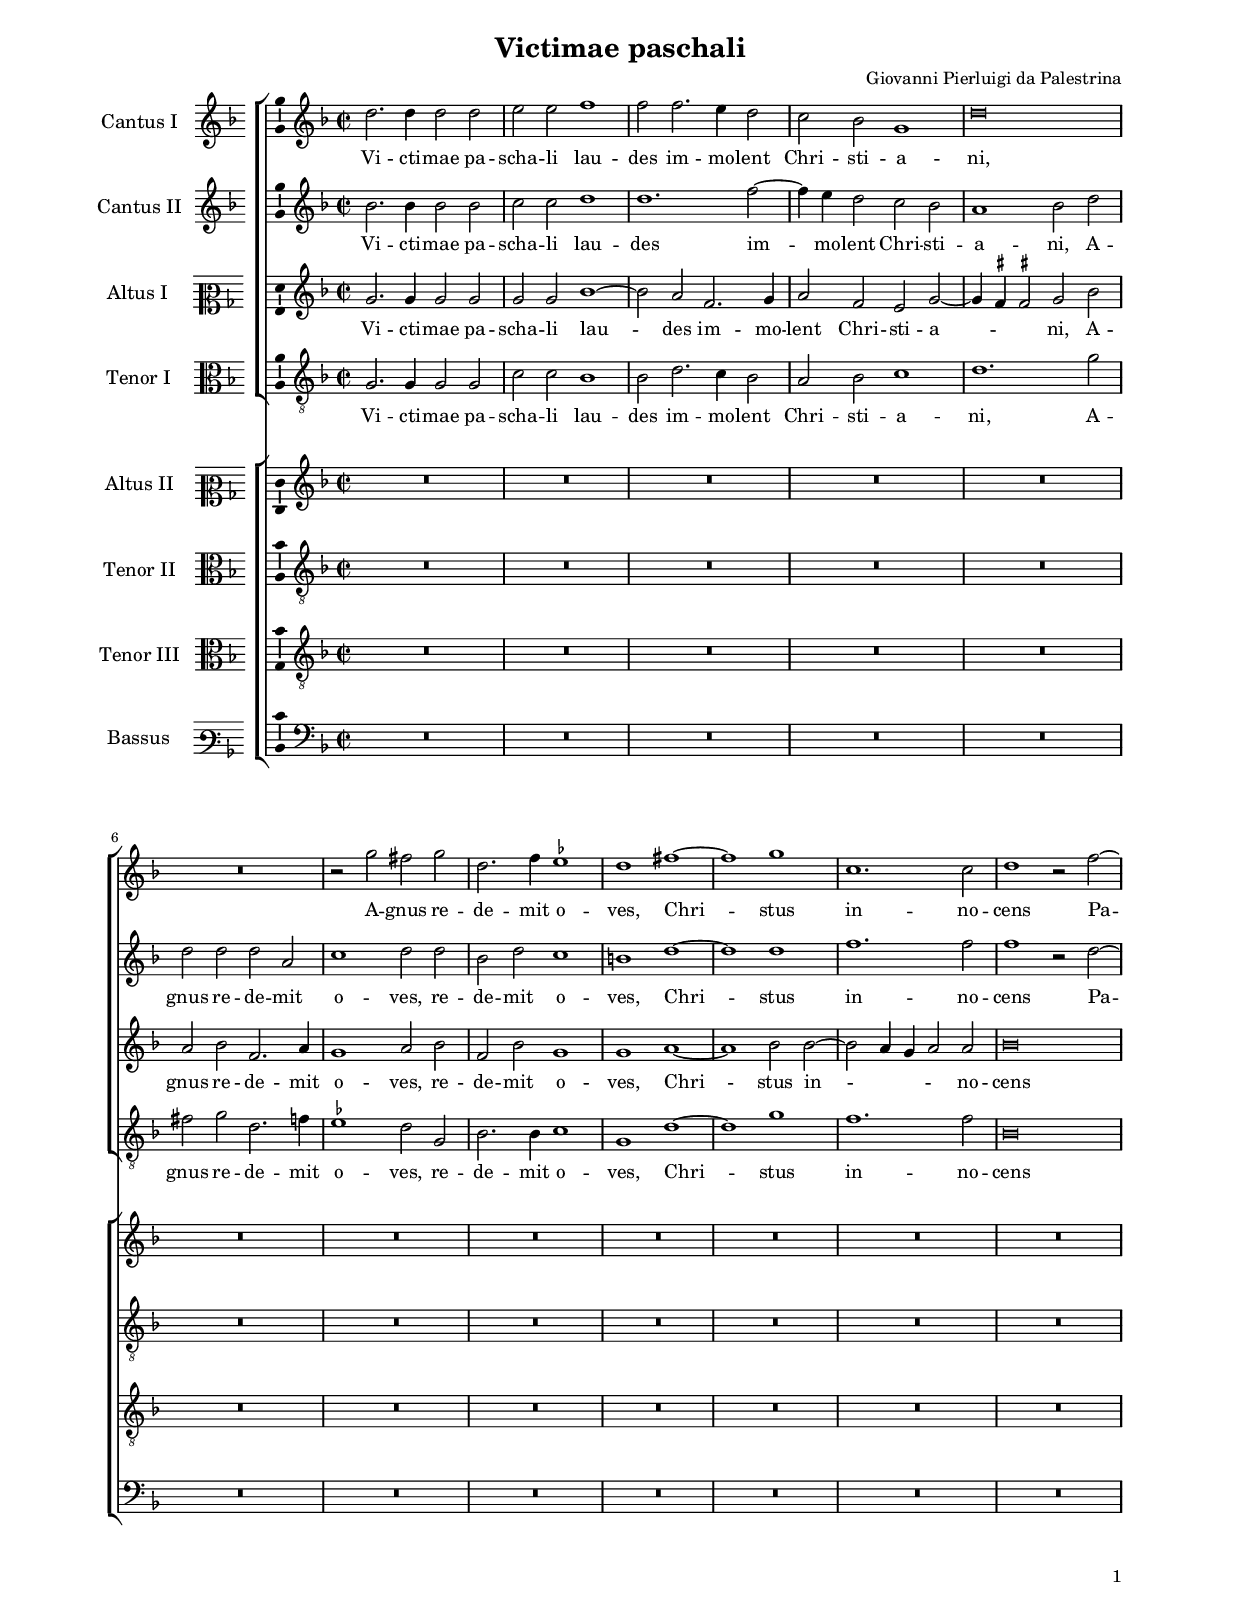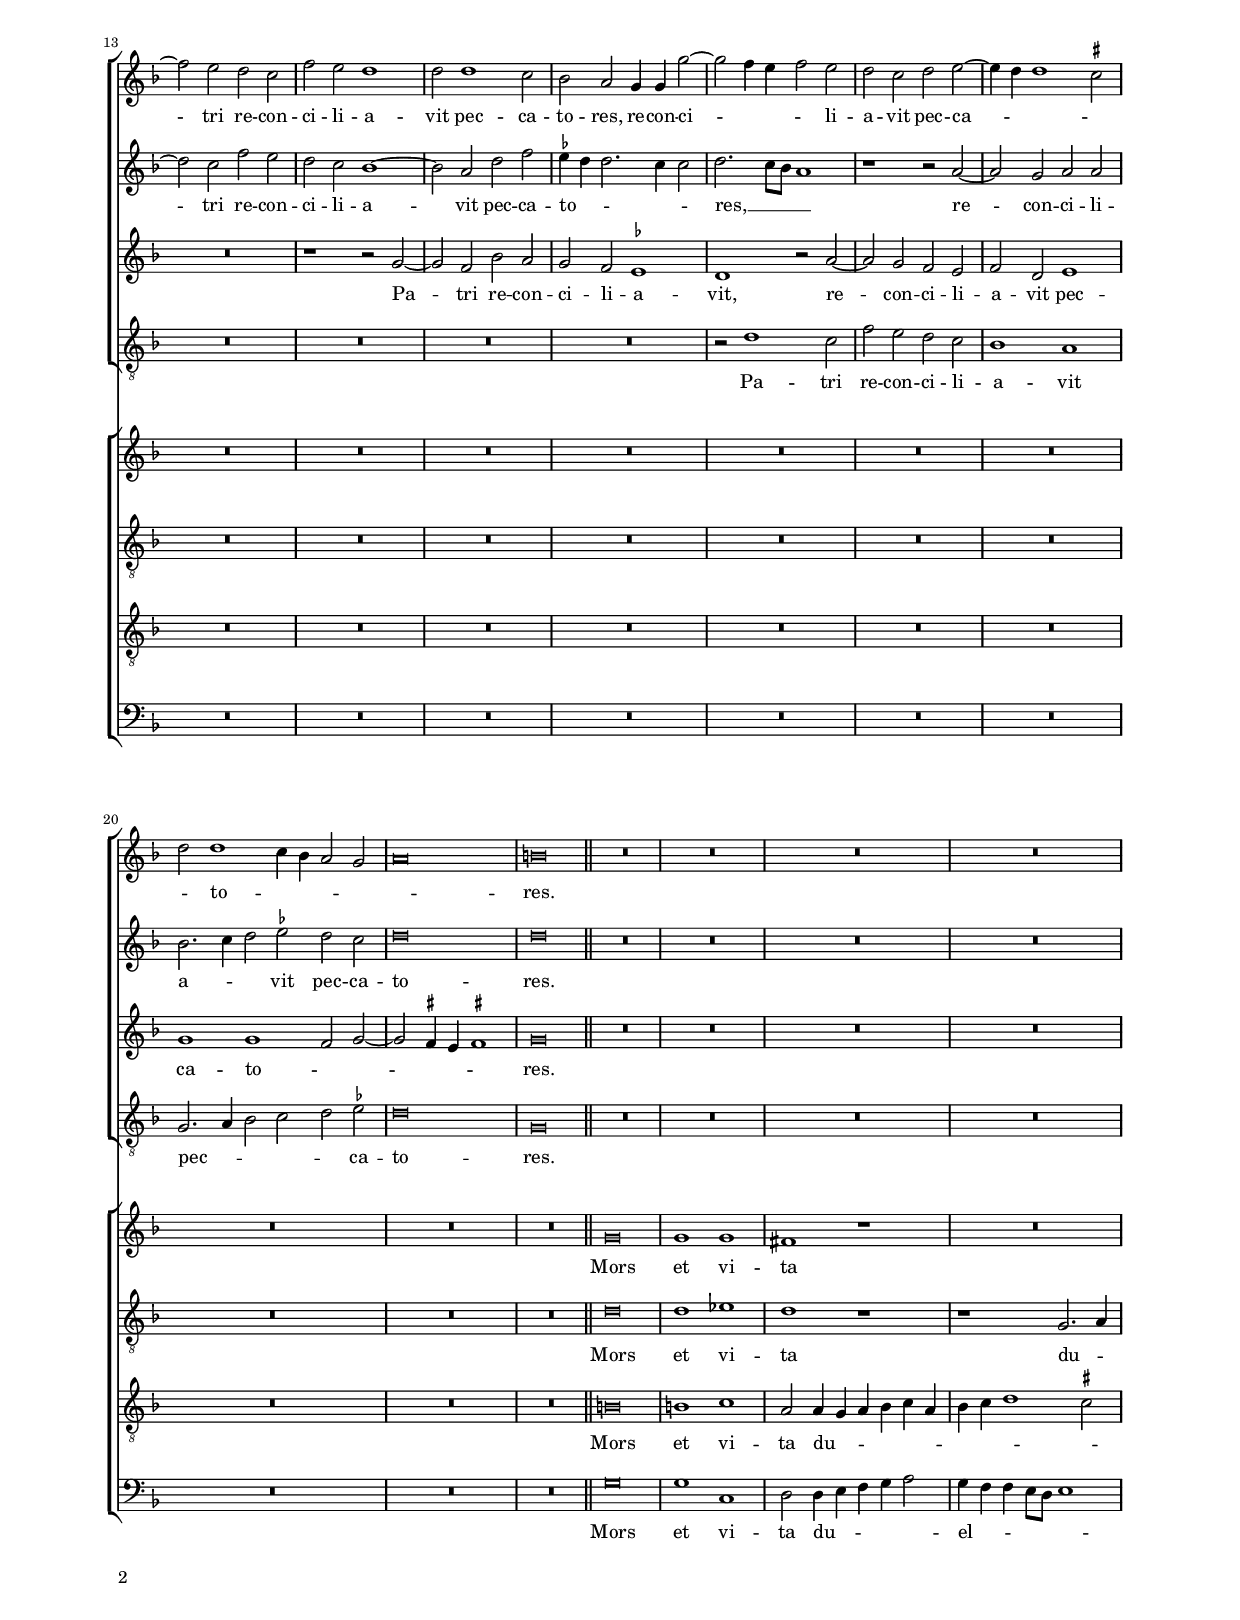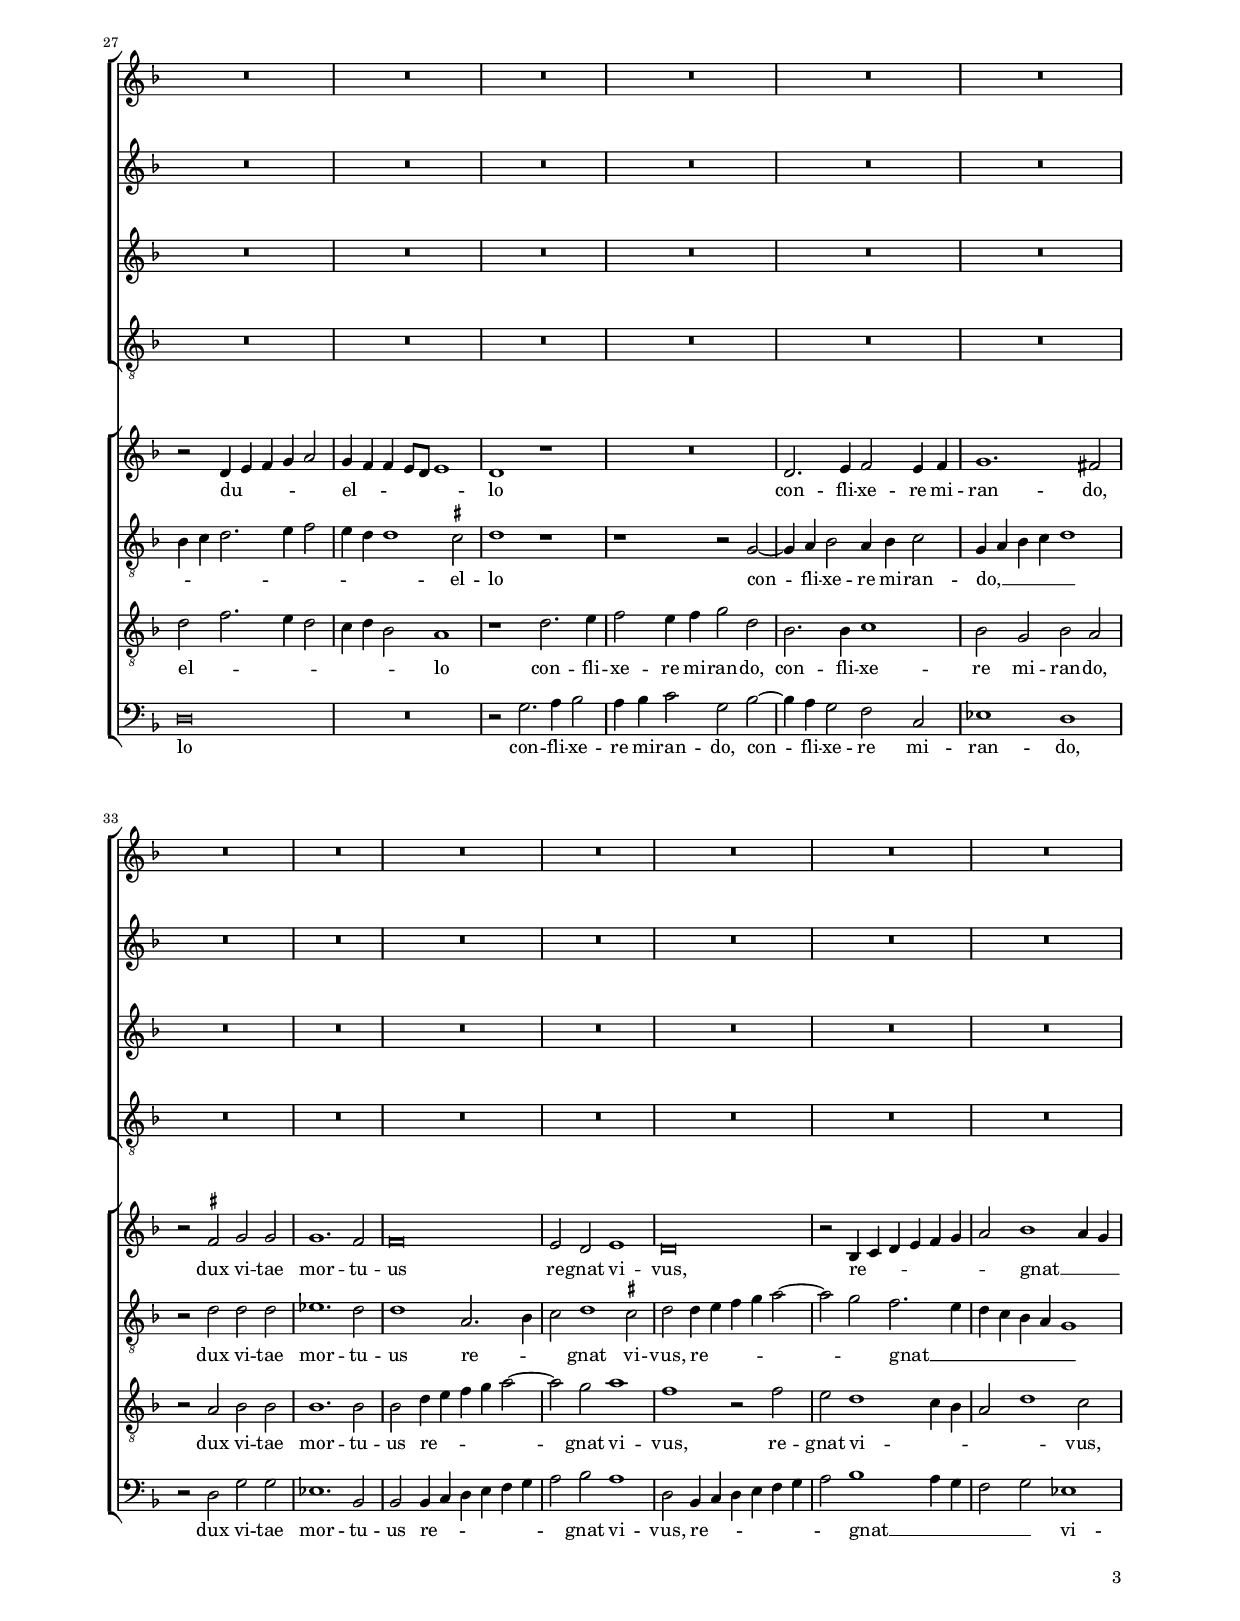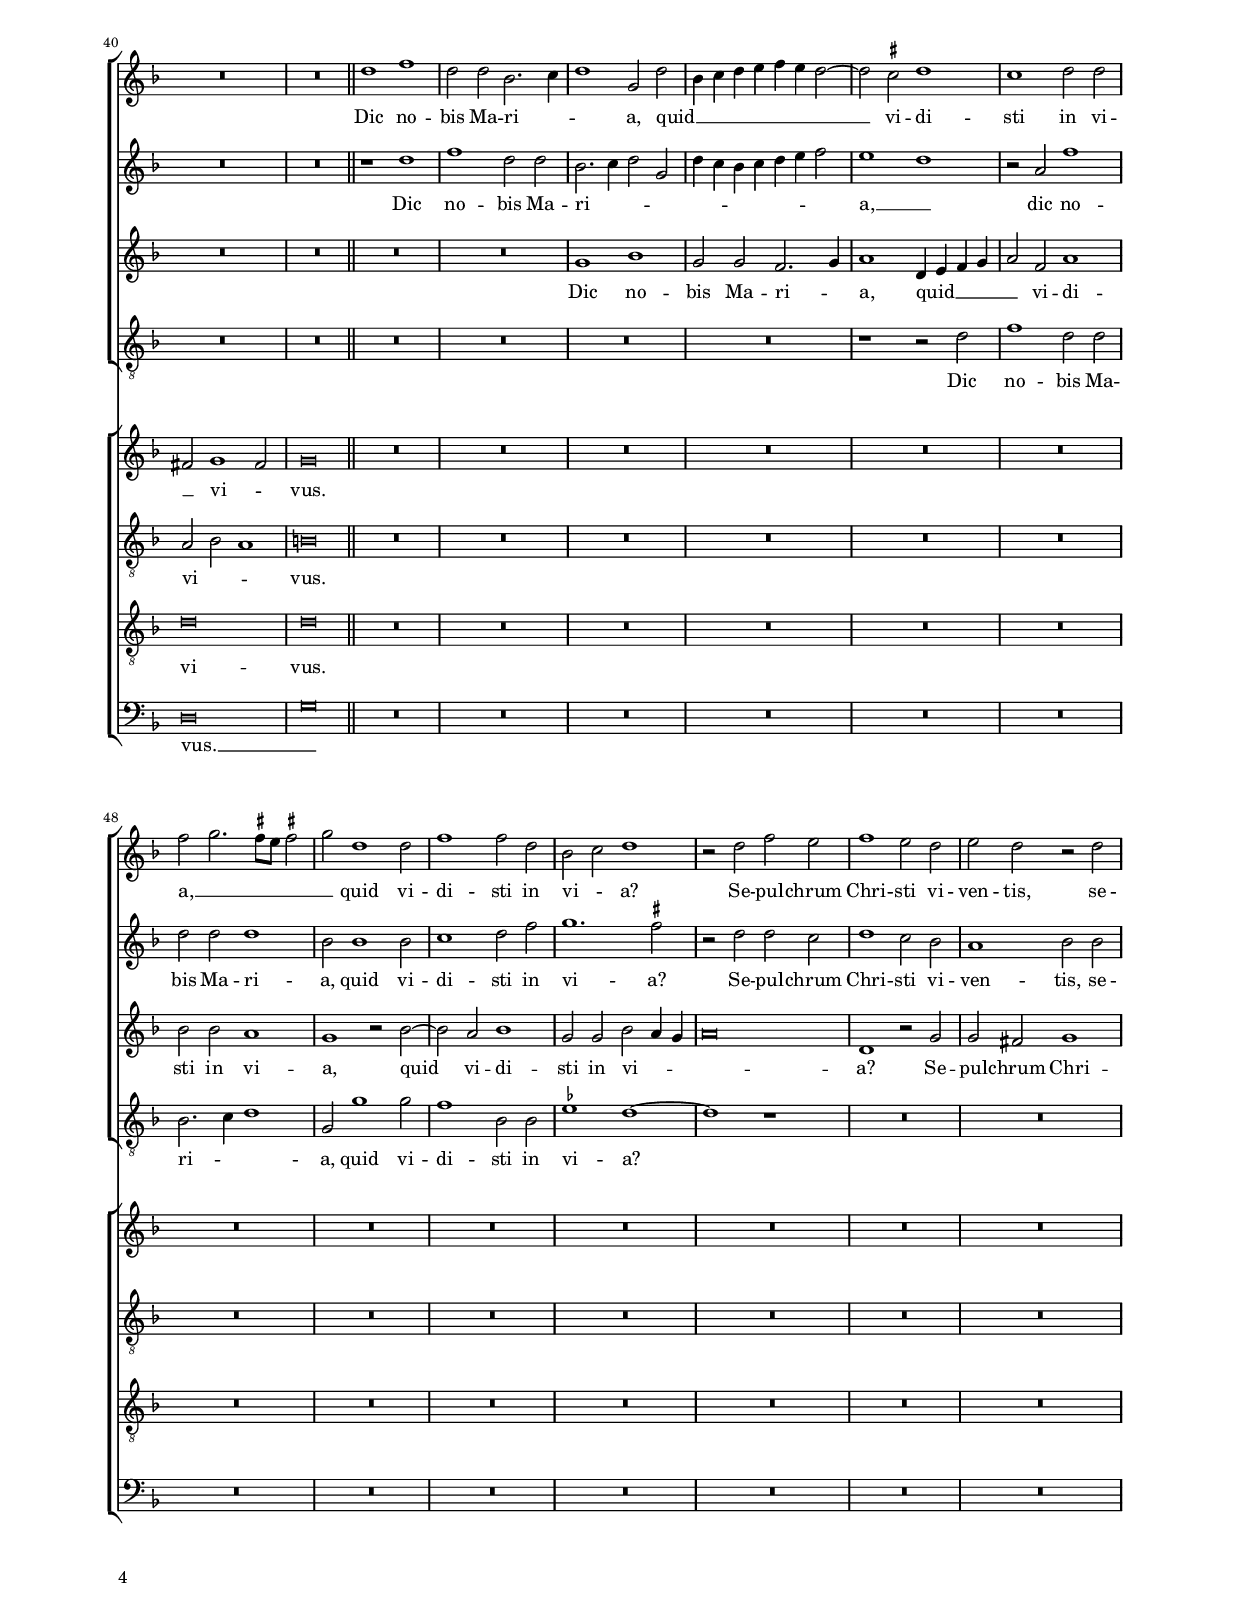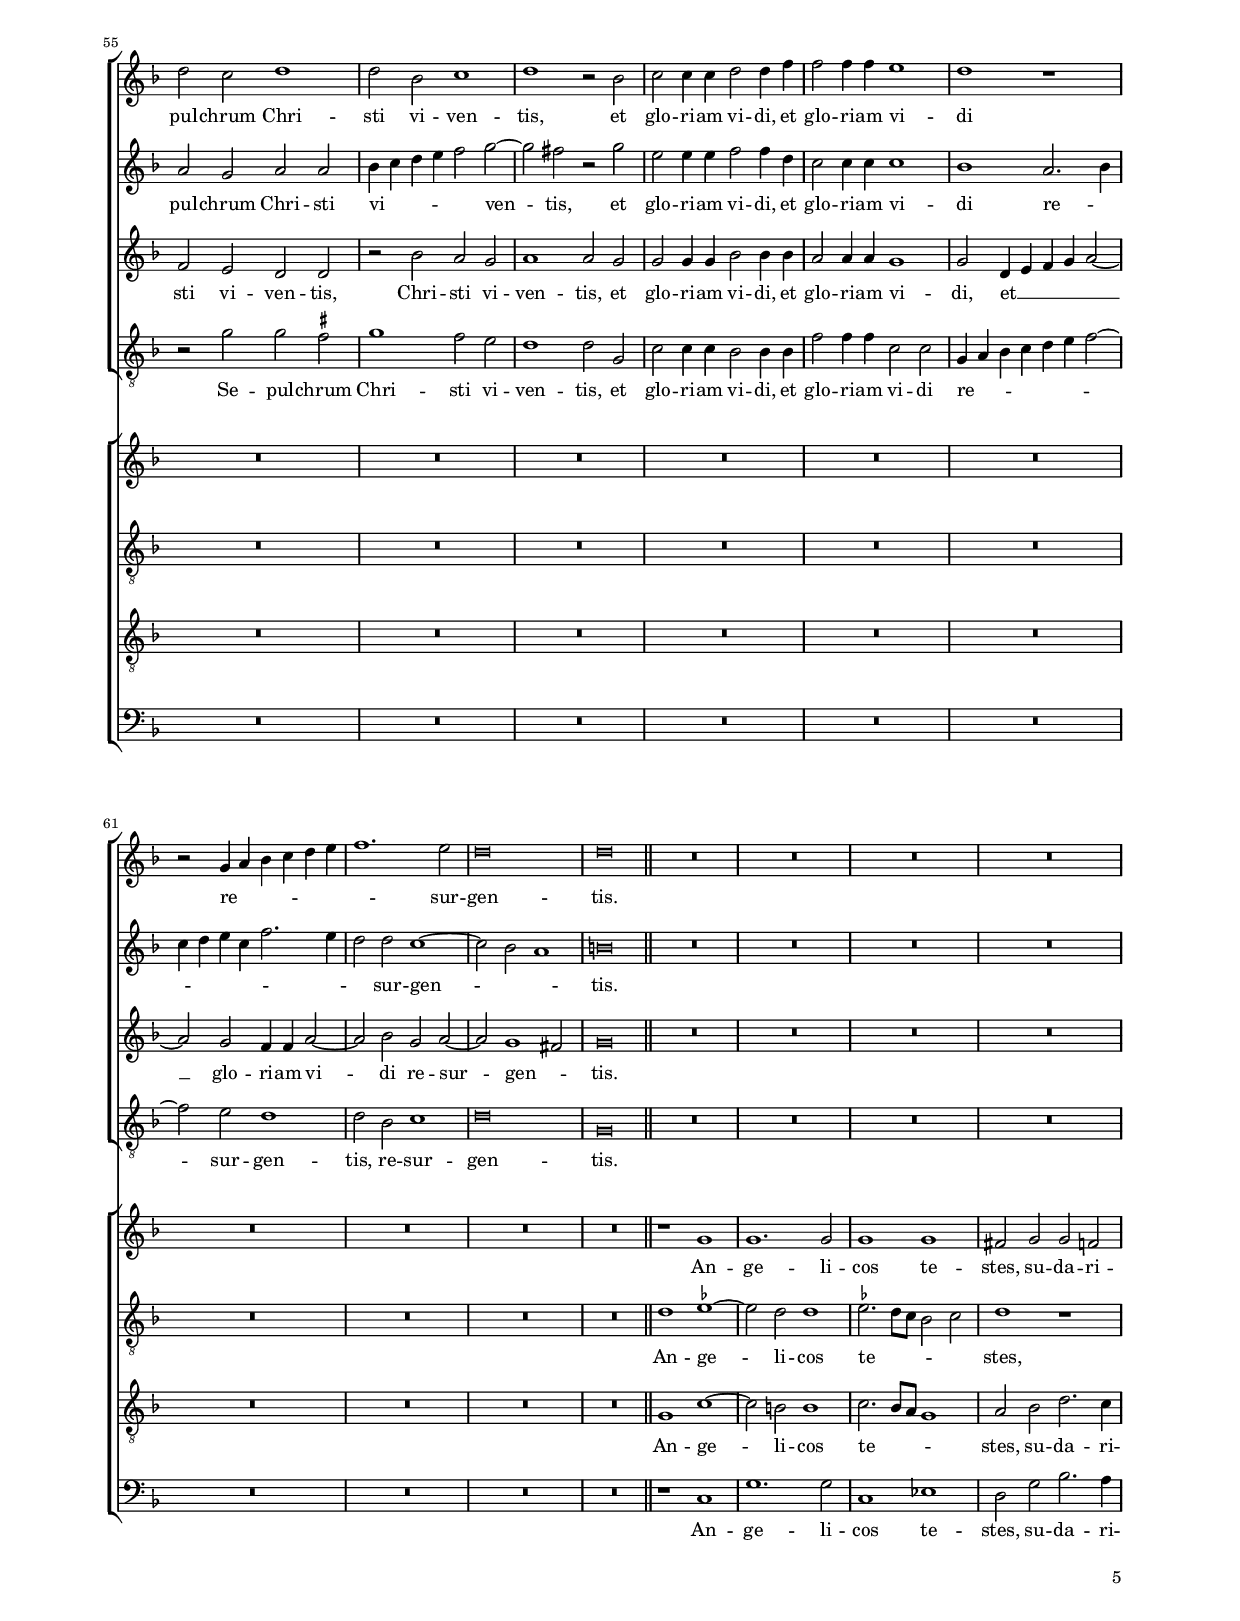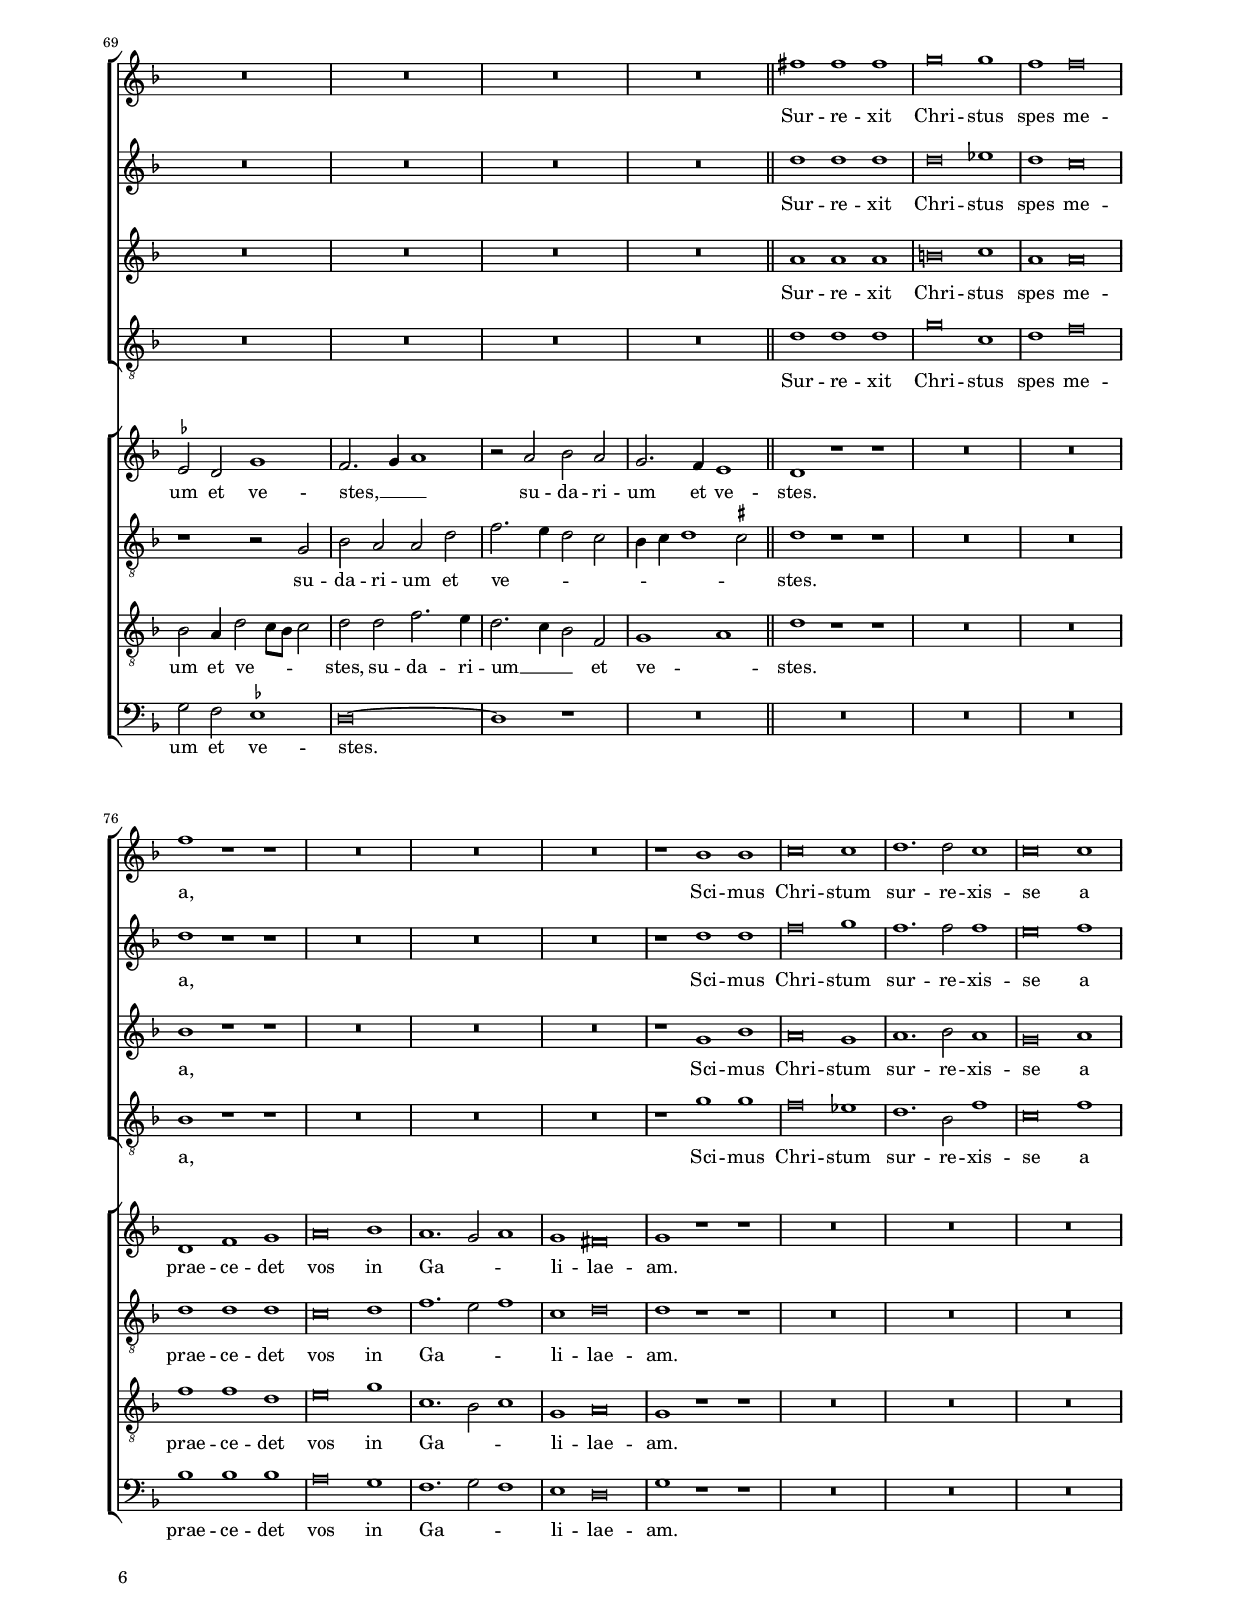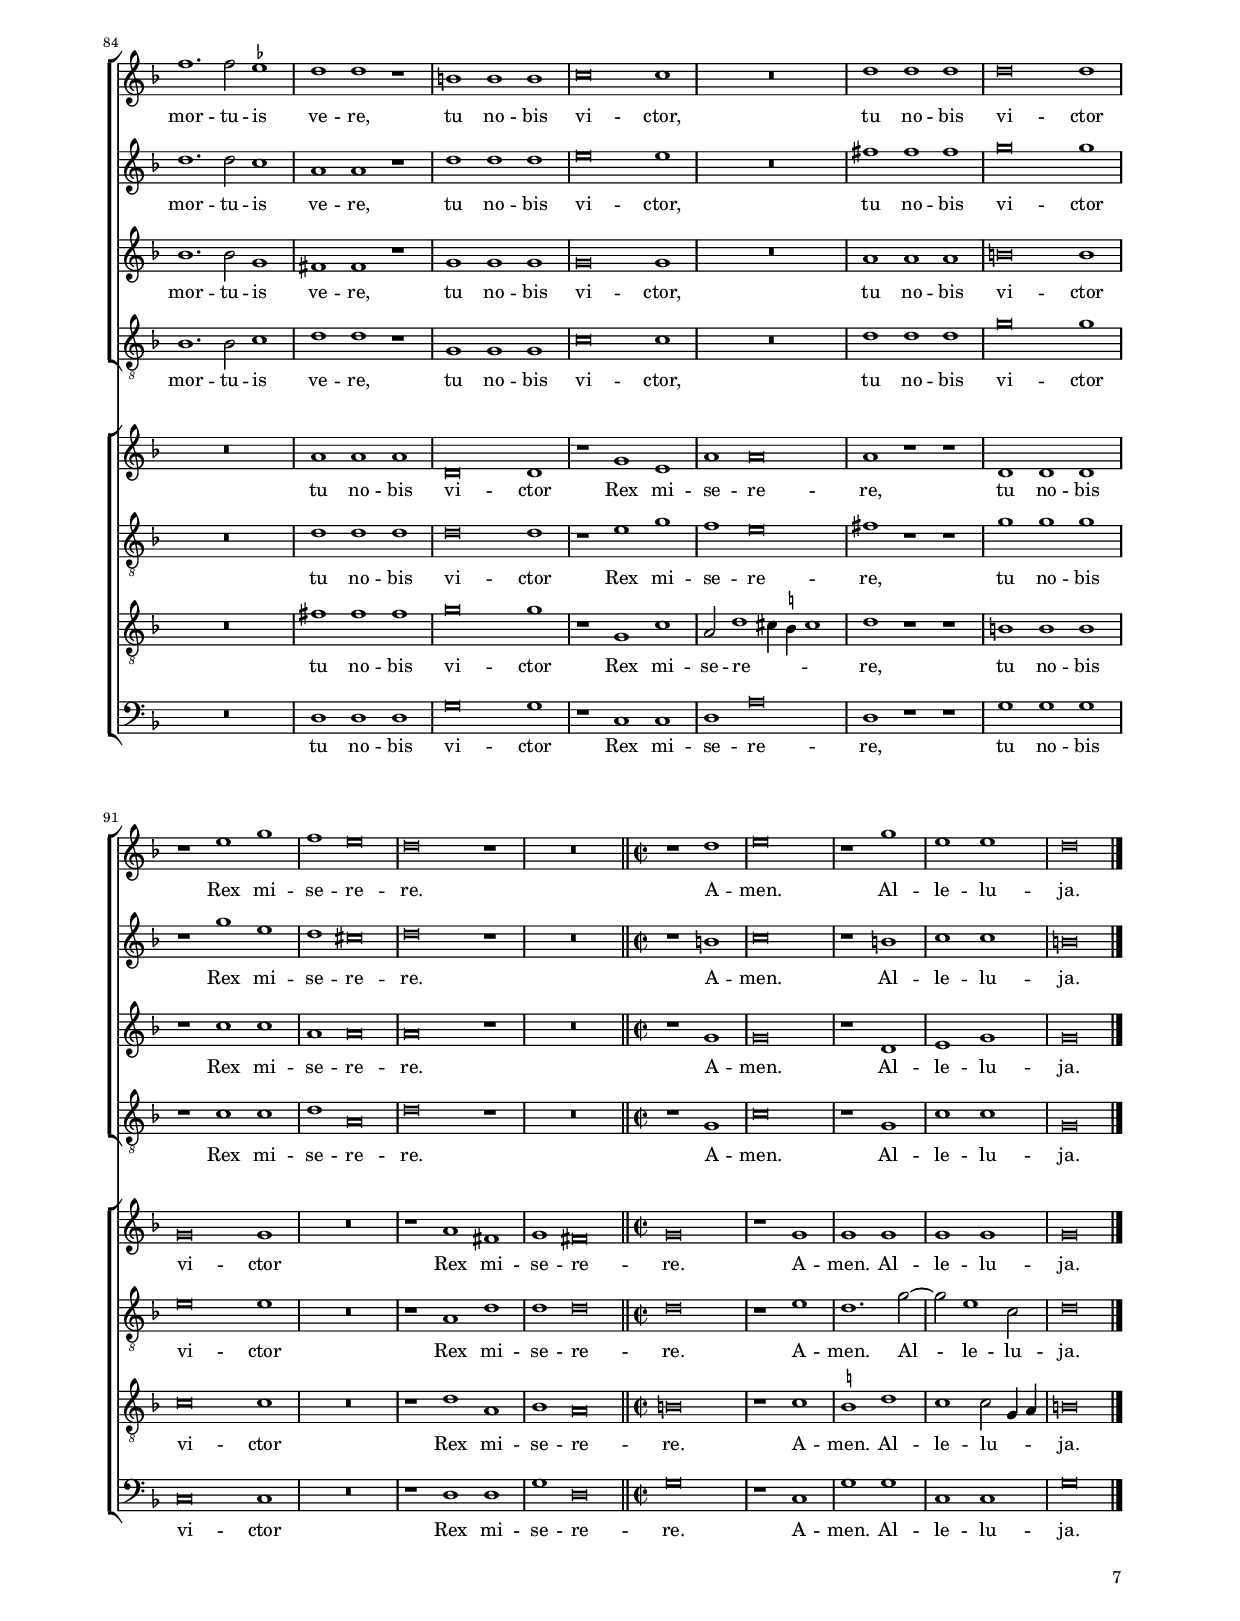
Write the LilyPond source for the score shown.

\header 
{
	title="Victimae paschali"
	composer="Giovanni Pierluigi da Palestrina"
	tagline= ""
}

\version "2.20.0"
\language deutsch
#(set-global-staff-size 15)
% #(set-default-paper-size "letter")
#(ly:set-option 'point-and-click #f)

timeGlyphPhi =
#(ly:make-stencil
  `(path 0.001
    `(moveto  -1.06 0.0
      curveto -1.06 -0.60 -0.60 -1.06  0.00 -1.06
      curveto  0.60 -1.06  1.06 -0.60  1.06  0.00
      curveto  1.06  0.60  0.60  1.06  0.00  1.06
      curveto -0.60  1.06 -1.06  0.60 -1.06  0.00
      lineto  -0.50  0.00
      lineto  -0.50  0.34
      curveto -0.50  0.64 -0.30  0.94  0.00  0.94
      curveto  0.30  0.94  0.50  0.64  0.50  0.34
      lineto   0.50 -0.34
      curveto  0.50 -0.64  0.34 -0.94  0.00 -0.94
      curveto -0.30 -0.94 -0.50 -0.64 -0.50 -0.34
      lineto  -0.50  0.00
      moveto  -0.05  1.40
      curveto -0.08  1.40 -0.10  1.38 -0.10  1.35
      lineto  -0.10 -1.35
      curveto -0.10 -1.38 -0.08 -1.40 -0.05 -1.40
      lineto   0.05 -1.40
      curveto  0.08 -1.40  0.10 -1.38  0.10 -1.35
      lineto   0.10  1.35
      curveto  0.10  1.38  0.08  1.40  0.05  1.40
      closepath)
     'round
     'round
     #t)
   (cons -1.06 1.06)
   (cons -1 1))

threeTwo = \markup {
  \override #'(baseline-skip . 2)
  \number \vcenter \column {"3" "2"}
}

stencilPhiThreeTwo =
#(lambda (grob)
  (let ((sz (ly:grob-property grob 'font-size 0.0)))
       (set! (ly:grob-property grob 'stencil)
             (ly:stencil-combine-at-edge
               (ly:stencil-scale timeGlyphPhi 1 1)
               X
               RIGHT
               (grob-interpret-markup grob threeTwo )
               0.7 ))))

PhiThreeTwo = {
  \newSpacingSection
  \override Score.SpacingSpanner.common-shortest-duration = #(ly:make-moment 1 4)
  \once \override Staff.TimeSignature.stencil = #stencilPhiThreeTwo
  \time 3/1
}

\paper
	{
	top-margin = 2 \cm
	bottom-margin = 1.4 \cm
	left-margin = 2 \cm
	right-margin = 2 \cm
	print-page-number = ##f
	ragged-bottom = ##f
	ragged-last-bottom = ##t
%   systems-per-page = 2
%   page-count = 6
	system-system-spacing = #'((basic-distance . 18) (minimum-distance . 14) (padding . 7) (strechability . 250))
    oddFooterMarkup=\markup   \fill-line { "" \fromproperty #'page:page-number-string }
    evenFooterMarkup=\markup  \fill-line { \fromproperty #'page:page-number-string "" }
    last-bottom-spacing = #'((basic-distance . 12) (minimum-distance . 7) (padding . 4))
	}


global =  
	{
    % \set Staff.autoBeaming = ##f
	\key f \major
	\time 2/2 \set Score.measureLength = #(ly:make-moment 2/1)
    \set Score.tempoHideNote = ##t
    \tempo 2 = 90
    \skip 1*2*19 \set Score.measureLength = #(ly:make-moment 3/1)
    \skip 1*3 \set Score.measureLength = #(ly:make-moment 2/1)
    \skip 1*2*2 \bar "||"
    \skip 1*2*19 \bar "||"
    \skip 1*2*23 \bar "||"
    \skip 1*2*8 \bar "||"
    \PhiThreeTwo
    \tempo 1 = 135
    \skip 1*3*22 \bar "||"
    \time 2/2 \set Score.measureLength = #(ly:make-moment 2/1)
    \tempo 2 = 90
    \skip 1*2*5 \bar "|."
	}

	ficta = { \once \set suggestAccidentals = ##t }
	
	forget = #(define-music-function (music) (ly:music?) #{
	\accidentalStyle forget
	$music
	\accidentalStyle default
	#})

	
incipitcantusprimus = \markup { \score {
	{
	\set Staff.instrumentName = \markup { \fontsize #1 "Cantus I" }
	\key f \major
	\clef violin
	s4 \bar ""
	}
	\layout  {
	raggedright = ##t
	indent = 1.8 \cm
	line-width = 2.4\cm
	\context { \Staff \remove Time_signature_engraver }
	\override Staff.Clef.Y-extent = #'(0 . 0)
	}} \hspace #1 }
      
incipitaltusprimus = \markup { \score {
	{
	\set Staff.instrumentName = \markup { \fontsize #1 "Cantus II" }
	\key f \major
	\clef violin
	s4 \bar ""
	}
	\layout  {
	raggedright = ##t
	indent = 1.8 \cm
	line-width = 2.4\cm
	\context { \Staff \remove Time_signature_engraver }
	\override Staff.Clef.Y-extent = #'(0 . 0)
	}} \hspace #1 }
      
incipittenorprimus = \markup { \score {
	{
	\set Staff.instrumentName = \markup { \fontsize #1 "Altus I" }
	\key f \major
	\clef mezzosoprano
	s4 \bar ""
	}
	\layout  {
	raggedright = ##t
	indent = 1.8 \cm
	line-width = 2.4\cm
	\context { \Staff \remove Time_signature_engraver }
	\override Staff.Clef.Y-extent = #'(0 . 0)
	}} \hspace #1 }


incipitbassusprimus = \markup { \score {
	{
	\set Staff.instrumentName = \markup { \fontsize #1 "Tenor I" }
	\key f \major
	\clef alto
	s4 \bar ""
	}
	\layout  {
	raggedright = ##t
	indent = 1.8 \cm
	line-width = 2.4\cm
	\context { \Staff \remove Time_signature_engraver }
	\override Staff.Clef.Y-extent = #'(0 . 0)
	}} \hspace #1 }

incipitcantussecundus = \markup { \score {
	{
	\set Staff.instrumentName = \markup { \fontsize #1 "Altus II" }
	\key f \major
	\clef mezzosoprano
	s4 \bar ""
	}
	\layout  {
	raggedright = ##t
	indent = 1.8 \cm
	line-width = 2.4\cm
	\context { \Staff \remove Time_signature_engraver }
	\override Staff.Clef.Y-extent = #'(0 . 0)
	}} \hspace #1 }


incipitaltussecundus = \markup { \score {
	{
	\set Staff.instrumentName = \markup { \fontsize #1 "Tenor II" }
	\key f \major
	\clef alto
	s4 \bar ""
	}
	\layout  {
	raggedright = ##t
	indent = 1.8 \cm
	line-width = 2.4\cm
	\context { \Staff \remove Time_signature_engraver }
	\override Staff.Clef.Y-extent = #'(0 . 0)
	}} \hspace #1 }


incipittenorsecundus = \markup { \score {
	{
	\set Staff.instrumentName = \markup { \fontsize #1 "Tenor III" }
	\key f \major
	\clef alto
	s4 \bar ""
	}
	\layout  {
	raggedright = ##t
	indent = 1.8 \cm
	line-width = 2.4\cm
	\context { \Staff \remove Time_signature_engraver }
	\override Staff.Clef.Y-extent = #'(0 . 0)
	}} \hspace #1 }	


incipitbassussecundus = \markup { \score {
	{
	\set Staff.instrumentName = \markup { \fontsize #1 "Bassus" }
	\key f \major
	\clef varbaritone
	s4 \bar ""
	}
	\layout  {
	raggedright = ##t
	indent = 1.8 \cm
	line-width = 2.4\cm
	\context { \Staff \remove Time_signature_engraver }
	\override Staff.Clef.Y-extent = #'(0 . 0)
	}} \hspace #1 }


cantusprimus =  \relative c''
	{
    d2. d4 d2 d
	e2 e f1
	f2 f2. e4 d2
	c2 b g1
%5
	d'\breve |
	R\breve
	r2 g fis g
	d2. f4 \ficta es1
	d1 fis~
%10
	fis1 g |
	c,1. c2
	d1 r2 f~
	f2 e d c
	f2 e d1
%15
	d2 d1 c2 |
	b2 a g4 g g'2~
	g2 f4 e f2 e
	d2 c d e~
	e4 d d1 \ficta cis2
%20
	d2 d1 c4 b a2 g |
	a\breve
	h\breve |
% Mors et vita duello
	R\breve
	R\breve
%25
	R\breve |
	R\breve
	R\breve
	R\breve
	R\breve
%30
	R\breve |
	R\breve
	R\breve
	R\breve
	R\breve
%35
	R\breve |
	R\breve
	R\breve
	R\breve
	R\breve
%40
	R\breve |
	R\breve |
% Dic nobis Maria
	d1 f
	d2 d b2. c4
	d1 g,2 d'
%45
	b4 c d e f e d2~ |
	d2 \ficta cis d1
	c1 d2 d
	f2 g2. \ficta fis8 e \ficta fis!2
	g2 d1 d2
%50
	f1 f2 d |
	b2 c d1
	r2 d f e
	f1 e2 d
	e2 d r d
%55
	d2 c d1 |
	d2 b c1
	d1 r2 b
	c2 c4 c d2 d4 f
	f2 f4 f e1
%60
	d1 r |
	r2 g,4 a b c d e
	f1. e2
	d\breve
	d\breve |
%65
% Angelicos testes
    R\breve
	R\breve
	R\breve
	R\breve
	R\breve
%70
	R\breve |
	R\breve
	R\breve
% Triple time - Surrexit Christus
	fis1 fis fis
	g\breve g1
%75
	f1 f\breve |
	f1 r r
	R\breve.
	R\breve.
	R\breve.
%80
	r1 b, b |
	c\breve c1
	d1. d2 c1
	c\breve c1
	f1. f2 \ficta es1
%85
	d1 d r |
	h1 h h
	c\breve c1
	R\breve.
	d1 d d
%90
	d\breve d1 |
	r1 e g
	f1 e\breve
	d\breve r1
	R\breve.
% End of triple time
%95
	r1 d |
	e\breve
	r1 g
	e1 e
	d\breve |
	}

altusprimus =  \relative c'' 
    {
	b2. b4 b2 b
	c2 c d1
	d1. f2~
	f4 e d2 c b
%5
	a1 b2 d |
	d2 d d a
	c1 d2 d
	b2 d c1
	h1 d~
%10
	d1 d |
	f1. f2
	f1 r2 d~
	d2 c f e
	d2 c b1~
%15
	b2 a d f |
	\ficta es4 d d2. c4 c2
	d2. c8 b a1
	r1 r2 a~
	a2 g a a
%20
	b2. c4 d2 \ficta es d c |
	d\breve
    d\breve
% Mors et vita duello
	R\breve
	R\breve
%25
	R\breve |
	R\breve
	R\breve
	R\breve
	R\breve
%30
	R\breve |
	R\breve
	R\breve
	R\breve
	R\breve
%35
	R\breve |
	R\breve
	R\breve
	R\breve
	R\breve
%40
	R\breve |
	R\breve |
% Dic nobis Maria
	r1 d
	f1 d2 d
	b2. c4 d2 g,
%45
	d'4 c b c d e f2 |
	e1 d
	r2 a f'1
	d2 d d1
	b2 b1 b2
%50
	c1 d2 f |
	g1. \ficta fis2
	r2 d d c
	d1 c2 b
	a1 b2 b
%55
	a2 g a a |
	b4 c d e f2 g~
	g2 fis r g
	e2 e4 e f2 f4 d
	c2 c4 c c1
%60
	b1 a2. b4 |
	c4 d e c f2. e4
	d2 d c1~
	c2 b a1
	h\breve |
%65
% Angelicos testes
    R\breve
	R\breve
	R\breve
	R\breve
	R\breve
%70
	R\breve |
	R\breve
	R\breve
% Triple time - Surrexit Christus
	d1 d d
	d\breve es1
%75
	d1 c\breve |
	d1 r r
	R\breve.
	R\breve.
	R\breve.
%80
	r1 d d |
	f\breve g1
	f1. f2 f1
	e\breve f1
	d1. d2 c1
%85
	a1 a r |
	d1 d d
	e\breve e1
	R\breve.
	fis1 fis fis
%90
	g\breve g1 |
	r1 g e
	d1 cis\breve
	d\breve r1
	R\breve.
% End of triple time
%95
	r1 h |
	c\breve
	r1 h
	c1 c
	h\breve |
	}

tenorprimus =  \relative c' 
	{
	g'2. g4 g2 g
	g2 g b1~
	b2 a f2. g4
	a2 f e g~
%5
	g4 \ficta fis \ficta fis!2 g b |
	a2 b f2. a4
	g1 a2 b
	f2 b g1
	g1 a~
%10
	a1 b2 b~ |
	b2 a4 g a2 a
	b\breve
	R\breve
	r1 r2 g~
%15
	g2 f b a |
	g2 f \ficta es1
	d1 r2 a'~
	a2 g f e
	f2 d e1
%20
	g1 g f2 g~ |
	g2 \ficta fis4 e \ficta fis!1
	g\breve
% Mors et vita duello
	R\breve
	R\breve
%25
	R\breve |
	R\breve
	R\breve
	R\breve
	R\breve
%30
	R\breve |
	R\breve
	R\breve
	R\breve
	R\breve
%35
	R\breve |
	R\breve
	R\breve
	R\breve
	R\breve
%40
	R\breve |
	R\breve |
% Dic nobis Maria
	R\breve
	R\breve
	g1 b
%45
	g2 g f2. g4 |
	a1 d,4 e f g
	a2 f a1
	b2 b a1
	g1 r2 b~
%50
	b2 a b1 |
	g2 g b a4 g
	a\breve
	d,1 r2 g
	g2 fis g1
%55
	f2 e d d |
	r2 b' a g
	a1 a2 g
	g2 g4 g b2 b4 b
	a2 a4 a g1
%60
	g2 d4 e f g a2~ |
	a2 g f4 f a2~
	a2 b g a~
	a2 g1 fis2
	g\breve |
%65
% Angelicos testes
    R\breve
	R\breve
	R\breve
	R\breve
	R\breve
%70
	R\breve |
	R\breve
	R\breve
% Triple time - Surrexit Christus
	a1 a a
	h\breve c1
%75
	a1 a\breve |
	b1 r r
	R\breve.
	R\breve.
	R\breve.
%80
	r1 g b |
	a\breve g1
	a1. b2 a1
	g\breve a1
	b1. b2 g1
%85
	fis1 fis r |
	g1 g g
	g\breve g1
	R\breve.
	a1 a a
%90
	h\breve h1 |
	r1 c c
	a1 a\breve
	a\breve r1
	R\breve.
% End of triple time
%95
	r1 g |
	g\breve
	r1 d
	e1 g
	g\breve |	
	}

bassusprimus  =  \relative c'
	{
	g2. g4 g2 g
	c2 c b1
	b2 d2. c4 b2
	a2 b c1
%5
	d1. g2 |
	fis2 g d2. f4
	\ficta es1 d2 g,
	b2. b4 c1
	g1 d'~
%10
	d1 g |
	f1. f2
	b,\breve
	R\breve
	R\breve
%15
	R\breve |
	R\breve
	r2 d1 c2
	f2 e d c
	b1 a
%20
	g2. a4 b2 c d \ficta es |
	d\breve
	g,\breve |
% Mors et vita duello
	R\breve
	R\breve
%25
	R\breve |
	R\breve
	R\breve
	R\breve
	R\breve
%30
	R\breve |
	R\breve
	R\breve
	R\breve
	R\breve
%35
	R\breve |
	R\breve
	R\breve
	R\breve
	R\breve
%40
	R\breve |
	R\breve |
% Dic nobis Maria
	R\breve
	R\breve
	R\breve
%45
	R\breve |
	r1 r2 d'
	f1 d2 d
	b2. c4 d1
	g,2 g'1 g2
%50
	f1 b,2 b |
	\ficta es1 d~
	d1 r
	R\breve
	R\breve
%55
	r2 g g \ficta fis |
	g1 f2 e
	d1 d2 g,
	c2 c4 c b2 b4 b
	f'2 f4 f c2 c
%60
	g4 a b c d e f2~ |
	f2 e d1
	d2 b c1
	d\breve
	g,\breve |
%65
% Angelicos testes
    R\breve
	R\breve
	R\breve
	R\breve
	R\breve
%70
	R\breve |
	R\breve
	R\breve
% Triple time - Surrexit Christus
	d'1 d d
	g\breve c,1
%75
	d1 f\breve |
	b,1 r r
	R\breve.
	R\breve.
	R\breve.
%80
	r1 g' g |
	f\breve es1
	d1. b2 f'1
	c\breve f1
	b,1. b2 c1
%85
	d1 d r |
	g,1 g g
	c\breve c1
	R\breve.
	d1 d d
%90
	g\breve g1 |
	r1 c, c
	d1 a\breve
	d\breve r1
	R\breve.
% End of triple time
%95
	r1 g, |
	c\breve
	r1 g
	c1 c
	g\breve |	
	}

cantussecundus =  \relative c'
	{
	R\breve
	R\breve
	R\breve
	R\breve
%5
	R\breve |
	R\breve
	R\breve
	R\breve
	R\breve
%10
	R\breve |
	R\breve
	R\breve
	R\breve
	R\breve
%15
	R\breve |
	R\breve
	R\breve
	R\breve
	R\breve
%20
	R\breve. |
	R\breve
	R\breve
% Mors et vita duello
	g'\breve
	g1 g
%25
	fis1 r |
	R\breve
	r2 d4 e f g a2
	g4 f f e8 d e1
	d1 r
%30
	R\breve |
	d2. e4 f2 e4 f |
	g1. fis2
	r2 \ficta fis g g
	g1. f2
%35
	f\breve |
	e2 d e1
	d\breve
	r2 b4 c d e f g
	a2 b1 a4 g
%40
	fis2 g1 fis2 |
	g\breve
% Dic nobis Maria
	R\breve
	R\breve
	R\breve
%45
	R\breve |
	R\breve
	R\breve
	R\breve
	R\breve
%50
	R\breve |
	R\breve
	R\breve
	R\breve
	R\breve
%55
	R\breve |
	R\breve
	R\breve
	R\breve
	R\breve
%60
	R\breve |
	R\breve
	R\breve
	R\breve
	R\breve
%65
% Angelicos testes
    r1 g
	g1. g2
	g1 g
	fis2 g g f
	\ficta es2 d g1
%70
	f2. g4 a1 |
	r2 a b a
	g2. f4 e1
% Triple time - Surrexit Christus
	d1 r r
	R\breve.
%75
	R\breve. |
	d1 f g
	a\breve b1
	a1. g2 a1
	g1 fis\breve
%80
	g1 r r |
	R\breve.
	R\breve.
	R\breve.
	R\breve.
%85
	a1 a a |
	d,\breve d1
	r1 g e
	a1 a\breve
	a1 r r
%90
	d,1 d d |
	g\breve g1
	R\breve.
	r1 a fis
    g1 fis\breve
% End of triple time
%95
	g\breve |
	r1 g
	g1 g
	g1 g
	g\breve |
	}

altussecundus =  \relative c'
	{
	R\breve
	R\breve
	R\breve
	R\breve
%5
	R\breve |
	R\breve
	R\breve
	R\breve
	R\breve
%10
	R\breve |
	R\breve
	R\breve
	R\breve
	R\breve
%15
	R\breve |
	R\breve
	R\breve
	R\breve
	R\breve
%20
	R\breve. |
	R\breve
	R\breve
% Mors et vita duello
	d\breve
	d1 es
%25
	d1 r |
	r1 g,2. a4
	b4 c d2. e4 f2
	e4 d d1 \ficta cis2
	d1 r
%30
	r1 r2 g,~ |
	g4 a b2 a4 b c2
	g4 a b c d1
	r2 d d d
	es1. d2
%35
	d1 a2. b4 |
	c2 d1 \ficta cis2
	d2 d4 e f g a2~
	a2 g f2. e4
	d4 c b a g1
%40
	a2 b a1 |
    h\breve |
% Dic nobis Maria
	R\breve
	R\breve
	R\breve
%45
	R\breve |
	R\breve
	R\breve
	R\breve
	R\breve
%50
	R\breve |
	R\breve
	R\breve
	R\breve
	R\breve
%55
	R\breve |
	R\breve
	R\breve
	R\breve
	R\breve
%60
	R\breve |
	R\breve
	R\breve
	R\breve
	R\breve
%65
% Angelicos testes
	d1 \ficta es~
	\ficta es2 d d1
	\ficta es2. d8 c b2 c
	d1 r
	r1 r2 g,
%70
	b2 a a d |
	f2. e4 d2 c
	b4 c d1 \ficta cis2
% Triple time - Surrexit Christus
	d1 r r
	R\breve.
%75
	R\breve. |
	d1 d d
	c\breve d1
	f1. e2 f1
	c1 d\breve
%80
	d1 r r |
	R\breve.
	R\breve.
	R\breve.
	R\breve.
%85
	d1 d d |
	d\breve d1
	r1 e g
	f1 e\breve
	fis1 r r
%90
	g1 g g |
	e\breve e1
	R\breve.
	r1 a, d
	d1 d\breve
% End of triple time
%95
	d\breve |
	r1 e
	d1. g2~
	g2 e1 c2
	d\breve |
    }

tenorsecundus =  \relative c'
	{
	R\breve
	R\breve
	R\breve
	R\breve
%5
	R\breve |
	R\breve
	R\breve
	R\breve
	R\breve
%10
	R\breve |
	R\breve
	R\breve
	R\breve
	R\breve
%15
	R\breve |
	R\breve
	R\breve
	R\breve
	R\breve
%20
	R\breve. |
	R\breve
	R\breve
% Mors et vita duello
	h\breve
	h1 c
%25
	a2 a4 g a b c a |
	b4 c d1 \ficta cis2
	d2 f2. e4 d2
	c4 d b2 a1
	r1 d2. e4
%30
	f2 e4 f g2 d |
	b2. b4 c1
	b2 g b a
	r2 a b b
	b1. b2
%35
	b2 d4 e f g a2~ |
	a2 g a1
	f1 r2 f
	e2 d1 c4 b
	a2 d1 c2
%40
	d\breve |
	d\breve |
% Dic nobis Maria
	R\breve
	R\breve
	R\breve
%45
	R\breve |
	R\breve
	R\breve
	R\breve
	R\breve
%50
	R\breve |
	R\breve
	R\breve
	R\breve
	R\breve
%55
	R\breve |
	R\breve
	R\breve
	R\breve
	R\breve
%60
	R\breve |
	R\breve
	R\breve
	R\breve
	R\breve
%65
% Angelicos testes
	g,1 c~
	c2 h h1
	c2. b8 a g1
	a2 b d2. c4
	b2 a4 d2 c8 b c2
%70
	d2 d f2. e4 |
	d2. c4 b2 f
	g1 a
% Triple time - Surrexit Christus
	d1 r r
	R\breve.
%75
	R\breve. |
	f1 f d
	e\breve g1
	c,1. b2 c1
	g1 a\breve
%80
	g1 r r |
	R\breve.
	R\breve.
	R\breve.
	R\breve.
%85
	fis'1 fis fis |
	g\breve g1
	r1 g, c
	a2 d1 cis4 \ficta h cis1
	d1 r r
%90
	h1 h h |
	c\breve c1
	R\breve.
	r1 d a
	b1 a\breve
% End of triple time
%95
	h\breve |
	r1 c
	\ficta h d
	c1 c2 g4 a
	h\breve |
	}

bassussecundus =  \relative c
	{
	R\breve
	R\breve
	R\breve
	R\breve
%5
	R\breve |
	R\breve
	R\breve
	R\breve
	R\breve
%10
	R\breve |
	R\breve
	R\breve
	R\breve
	R\breve
%15
	R\breve |
	R\breve
	R\breve
	R\breve
	R\breve
%20
	R\breve. |
	R\breve
	R\breve
% Mors et vita duello
	g'\breve
	g1 c,
%25
	d2 d4 e f g a2 |
	g4 f f e8 d e1
	d\breve
	R\breve
	r2 g2. a4 b2
%30
	a4 b c2 g b~ |
	b4 a g2 f c
	es1 d
	r2 d g g
	es1. b2
%35
	b2 b4 c d e f g |
	a2 b a1
	d,2 b4 c d e f g
	a2 b1 a4 g
	f2 g es1
%40
	d\breve |
	g\breve |
% Dic nobis Maria
	R\breve
	R\breve
	R\breve
%45
	R\breve |
	R\breve
	R\breve
	R\breve
	R\breve
%50
	R\breve |
	R\breve
	R\breve
	R\breve
	R\breve
%55
	R\breve |
	R\breve
	R\breve
	R\breve
	R\breve
%60
	R\breve |
	R\breve
	R\breve
	R\breve
	R\breve
%65
% Angelicos testes
	r1 c,
	g'1. g2
	c,1 es
	d2 g b2. a4
	g2 f \ficta es1
%70
	d\breve~ |
	d1 r
    R\breve
% Triple time - Surrexit Christus
	R\breve.
	R\breve.
%75
	R\breve. |
	b'1 b b
	a\breve g1
	f1. g2 f1
	e1 d\breve
%80
	g1 r r |
	R\breve.
	R\breve.
	R\breve.
	R\breve.
%85
	d1 d d |
	g\breve g1
	r1 c, c
	d1 a'\breve
	d,1 r r
%90
	g1 g g |
	c,\breve c1
	R\breve.
	r1 d d
	g1 d\breve
% End of triple time
%95
	g\breve |
	r1 c,
	g'1 g
	c,1 c
	g'\breve |
	}


lyricscantusprimus = \lyricmode {
	Vi -- cti -- mae pa -- scha -- li lau -- des im -- mo -- lent Chri -- sti -- a -- ni,
    A -- gnus re -- de -- mit o -- ves,
    Chri -- stus in -- no -- cens 
    Pa -- tri re -- con -- ci -- li -- a -- vit pec -- ca -- to -- res,
    re -- con -- ci -- _ _ _ li -- a -- vit pec -- ca -- _ _ _ _ to -- _ _ _ _ _ res.
    Dic no -- bis Ma -- ri -- _ _ a, 
    quid __ _ _ _ _ _ _ _ vi -- di -- sti in vi -- a, __ _ _ _ _ _
    quid vi -- di -- sti in vi -- _ a?
    Se -- pul -- chrum Chri -- sti vi -- ven -- tis,
    se -- pul -- chrum Chri -- sti vi -- ven -- tis,
    et glo -- ri -- am vi -- di,
    et glo -- ri -- am vi -- di re -- _ _ _ _ _ _ sur -- gen -- tis.
    Sur -- re -- xit Chri -- stus spes me -- a,
    Sci -- mus Chri -- stum sur -- re -- xis -- se
    a mor -- tu -- is ve -- re,
    tu no -- bis vi -- ctor,
    tu no -- bis vi -- ctor Rex mi -- se -- re -- re.
    A -- men.
    Al -- le -- lu -- ja.
	}


lyricsaltusprimus = \lyricmode {
	Vi -- cti -- mae pa -- scha -- li lau -- des im -- mo -- lent Chri -- sti -- a -- ni,
    A -- gnus re -- de -- mit o -- ves,
    re -- de -- mit o -- ves,
    Chri -- stus in -- no -- cens 
    Pa -- tri re -- con -- ci -- li -- a -- vit pec -- ca -- to -- _ _ _ _ res, __ _ _ _
    re -- con -- ci -- li -- a -- _ _ vit pec -- ca -- to -- res.
    Dic no -- bis Ma -- ri -- _ _ _ _ _ _ _ _ _ _ a, __ _
    dic no -- bis Ma -- ri -- a,
    quid vi -- di -- sti in vi -- a?
    Se -- pul -- chrum Chri -- sti vi -- ven -- tis,
    se -- pul -- chrum Chri -- sti vi -- _ _ _ _ ven -- tis,
    et glo -- ri -- am vi -- di,
    et glo -- ri -- am vi -- di re -- _ _ _ _ _ _ _ _ sur -- gen -- _ _ tis.
    Sur -- re -- xit Chri -- stus spes me -- a,
    Sci -- mus Chri -- stum sur -- re -- xis -- se
    a mor -- tu -- is ve -- re,
    tu no -- bis vi -- ctor,
    tu no -- bis vi -- ctor Rex mi -- se -- re -- re.
    A -- men.
    Al -- le -- lu -- ja.
	}


lyricstenorprimus = \lyricmode {
	Vi -- cti -- mae pa -- scha -- li lau -- des im -- mo -- lent Chri -- sti -- a -- _ _ ni,
    A -- gnus re -- de -- mit o -- ves,
    re -- de -- mit o -- ves,
    Chri -- stus in -- _ _ _ no -- cens 
    Pa -- tri re -- con -- ci -- li -- a -- vit,
    re -- con -- ci -- li -- a -- vit pec -- ca -- to -- _ _ _ _ _ res.
    Dic no -- bis Ma -- ri -- _ a, 
    quid __ _ _ _ _ vi -- di -- sti in vi -- a,
    quid vi -- di -- sti in vi -- _ _ _ a?
    Se -- pul -- chrum Chri -- sti vi -- ven -- tis,
    Chri -- sti vi -- ven -- tis,
    et glo -- ri -- am vi -- di,
    et glo -- ri -- am vi -- di,
    et __ _ _ _ _ glo -- ri -- am vi -- di re -- sur -- gen -- _ tis.
    Sur -- re -- xit Chri -- stus spes me -- a,
    Sci -- mus Chri -- stum sur -- re -- xis -- se
    a mor -- tu -- is ve -- re,
    tu no -- bis vi -- ctor,
    tu no -- bis vi -- ctor Rex mi -- se -- re -- re.
    A -- men.
    Al -- le -- lu -- ja.
	}


lyricsbassusprimus = \lyricmode {
	Vi -- cti -- mae pa -- scha -- li lau -- des im -- mo -- lent Chri -- sti -- a -- ni,
    A -- gnus re -- de -- mit o -- ves,
    re -- de -- mit o -- ves,
    Chri -- stus in -- no -- cens
    Pa -- tri re -- con -- ci -- li -- a -- vit pec -- _ _ _ _ ca -- to -- res.
    Dic no -- bis Ma -- ri -- _ _ a, 
    quid vi -- di -- sti in vi -- a?
    Se -- pul -- chrum Chri -- sti vi -- ven -- tis,
    et glo -- ri -- am vi -- di,
    et glo -- ri -- am vi -- di re -- _ _ _ _ _ _ sur -- gen -- tis,
    re -- sur -- gen -- tis.
    Sur -- re -- xit Chri -- stus spes me -- a,
    Sci -- mus Chri -- stum sur -- re -- xis -- se
    a mor -- tu -- is ve -- re,
    tu no -- bis vi -- ctor,
    tu no -- bis vi -- ctor Rex mi -- se -- re -- re.
    A -- men.
    Al -- le -- lu -- ja.
	}


lyricscantussecundus = \lyricmode {
	Mors et vi -- ta du -- _ _ _ _ el -- _ _ _ _ _ lo
    con -- fli -- xe -- re mi -- ran -- do,
    dux vi -- tae mor -- tu -- us
    re -- gnat vi -- vus,
    re -- _ _ _ _ _ _ gnat __ _ _ _ vi -- _ vus.
    An -- ge -- li -- cos te -- stes,
    su -- da -- ri -- um et ve -- stes, __ _ _
    su -- da -- ri -- um et ve -- stes.
    prae -- ce -- det vos in Ga -- _ _ li -- lae -- am.
    tu no -- bis vi -- ctor Rex mi -- se -- re -- re,
    tu no -- bis vi -- ctor Rex mi -- se -- re -- re.
    A -- men. Al -- le -- lu -- ja.
	}


lyricsaltussecundus = \lyricmode {
	Mors et vi -- ta du -- _ _ _ _ _ _ _ _ _ el -- lo
    con -- fli -- xe -- re mi -- ran -- do, __ _ _ _ _
    dux vi -- tae mor -- tu -- us
    re -- _ _ gnat vi -- vus,
    re -- _ _ _ _ _ gnat __ _ _ _ _ _ _ vi -- _ _ vus.
    An -- ge -- li -- cos te -- _ _ _ _ stes,
    su -- da -- ri -- um et ve -- _ _ _ _ _ _ _ stes.
    prae -- ce -- det vos in Ga -- _ _ li -- lae -- am.
    tu no -- bis vi -- ctor Rex mi -- se -- re -- re,
    tu no -- bis vi -- ctor Rex mi -- se -- re -- re.
    A -- men. Al -- le -- lu -- ja.
	}
	

lyricstenorsecundus = \lyricmode {
	Mors et vi -- ta du -- _ _ _ _ _ _ _ _ _ el -- _ _ _ _ _ _ lo
    con -- fli -- xe -- re mi -- ran -- do,
    con -- fli -- xe -- re mi -- ran -- do,
    dux vi -- tae mor -- tu -- us
    re -- _ _ _ _ gnat vi -- vus,
    re -- gnat vi -- _ _ _ _ vus,
    vi -- vus.
    An -- ge -- li -- cos te -- _ _ _ stes,
    su -- da -- ri -- um et ve -- _ _ _ stes,
    su -- da -- ri -- um __ _ _ et ve -- _ stes.
    prae -- ce -- det vos in Ga -- _ _ li -- lae -- am.
    tu no -- bis vi -- ctor Rex mi -- se -- re -- _ _ _ re,
    tu no -- bis vi -- ctor Rex mi -- se -- re -- re.
    A -- men. Al -- le -- lu -- _ _ ja.
	}


lyricsbassussecundus = \lyricmode {
	Mors et vi -- ta du -- _ _ _ _ el -- _ _ _ _ _ lo
    con -- fli -- xe -- re mi -- ran -- do,
    con -- fli -- xe -- re mi -- ran -- do,
    dux vi -- tae mor -- tu -- us
    re -- _ _ _ _ _ _ gnat vi -- vus,
    re -- _ _ _ _ _ _ gnat __ _ _ _ _ vi -- vus. __ _
    An -- ge -- li -- cos te -- stes,
    su -- da -- ri -- um et ve -- stes.
    prae -- ce -- det vos in Ga -- _ _ li -- lae -- am.
    tu no -- bis vi -- ctor Rex mi -- se -- re -- re,
    tu no -- bis vi -- ctor Rex mi -- se -- re -- re.
    A -- men. Al -- le -- lu -- ja.
	}


\score
{	% \transpose {
	
<<
	\new ChoirStaff \with { \override StaffGrouper.staffgroup-staff-spacing.basic-distance = #15 
				\override StaffGrouper.staff-staff-spacing.basic-distance = #12 }
	<<
	
	\new Staff << \global
	\new Voice="v1" {
		\set Staff.instrumentName=\incipitcantusprimus
		\set Staff.midiInstrument = "reed organ"
		\clef violin
		\cantusprimus }
	\new Lyrics \lyricsto "v1" {\lyricscantusprimus }
	>>
	
	\new Staff << \global
	\new Voice="v2" {
		\set Staff.instrumentName=\incipitaltusprimus
		\set Staff.midiInstrument = "reed organ"
		\clef violin 
		\altusprimus }
	\new Lyrics \lyricsto "v2" {\lyricsaltusprimus }
	>>
	
	\new Staff << \global
	\new Voice="v3" {
		\set Staff.instrumentName=\incipittenorprimus
		\set Staff.midiInstrument = "reed organ"
        \clef violin % "G_8"
		\tenorprimus }
	\new Lyrics \lyricsto "v3" {\lyricstenorprimus }
	>>
	
	\new Staff << \global
	\new Voice="v4" {
		\set Staff.instrumentName=\incipitbassusprimus
		\set Staff.midiInstrument = "reed organ"
		\clef "G_8" 
		\bassusprimus }
	\new Lyrics \lyricsto "v4" {\lyricsbassusprimus}
	>>
	>>
	
	\new ChoirStaff \with { \override StaffGrouper.staff-staff-spacing.basic-distance = #12 }
	<<
	
	\new Staff << \global
	\new Voice="v5" {
		\set Staff.instrumentName=\incipitcantussecundus
		\set Staff.midiInstrument = "church organ"
        \clef violin % "G_8"
		\cantussecundus }
	\new Lyrics \lyricsto "v5" {\lyricscantussecundus }
	>>
	
	\new Staff << \global
	\new Voice="v6" {
		\set Staff.instrumentName=\incipitaltussecundus
		\set Staff.midiInstrument = "church organ"
		\clef "G_8" 
		\altussecundus }
	\new Lyrics \lyricsto "v6" {\lyricsaltussecundus }
	>>
	
	\new Staff << \global
	\new Voice="v7" {
		\set Staff.instrumentName=\incipittenorsecundus
		\set Staff.midiInstrument = "church organ"
		\clef "G_8"
		\tenorsecundus }
	\new Lyrics \lyricsto "v7" {\lyricstenorsecundus }
	>>
	
	\new Staff << \global
	\new Voice="v8" {
		\set Staff.instrumentName=\incipitbassussecundus
		\set Staff.midiInstrument = "church organ"
		\clef bass 
		\bassussecundus }
	\new Lyrics \lyricsto "v8" {\lyricsbassussecundus}
	>>
	>>
>>
%	} % transpose

\layout
	{
	indent = 2.5 \cm
%	\context { \Lyrics \override VerticalAxisGroup.nonstaff-relatedstaff-spacing.padding = #2 }
%	\context { \Lyrics \override LyricText.font-size = #1 }
	\context { \Score \override BarNumber.padding = #2 }
	\context { \Voice \override NoteHead.style = #'baroque }
    \context { \Staff \consists "Ambitus_engraver" }
%	\context { \Voice \override Slur.transparent = ##t }
%	\context { \Voice \override AccidentalSuggestion.avoid-slur = #'ignore }
%	\context { \Voice \override AccidentalSuggestion.outside-staff-priority = ##f }
	\context { \Staff \override TimeSignature.break-visibility = #end-of-line-invisible }
	}

\midi
	{
	}
      
}

% EOF
